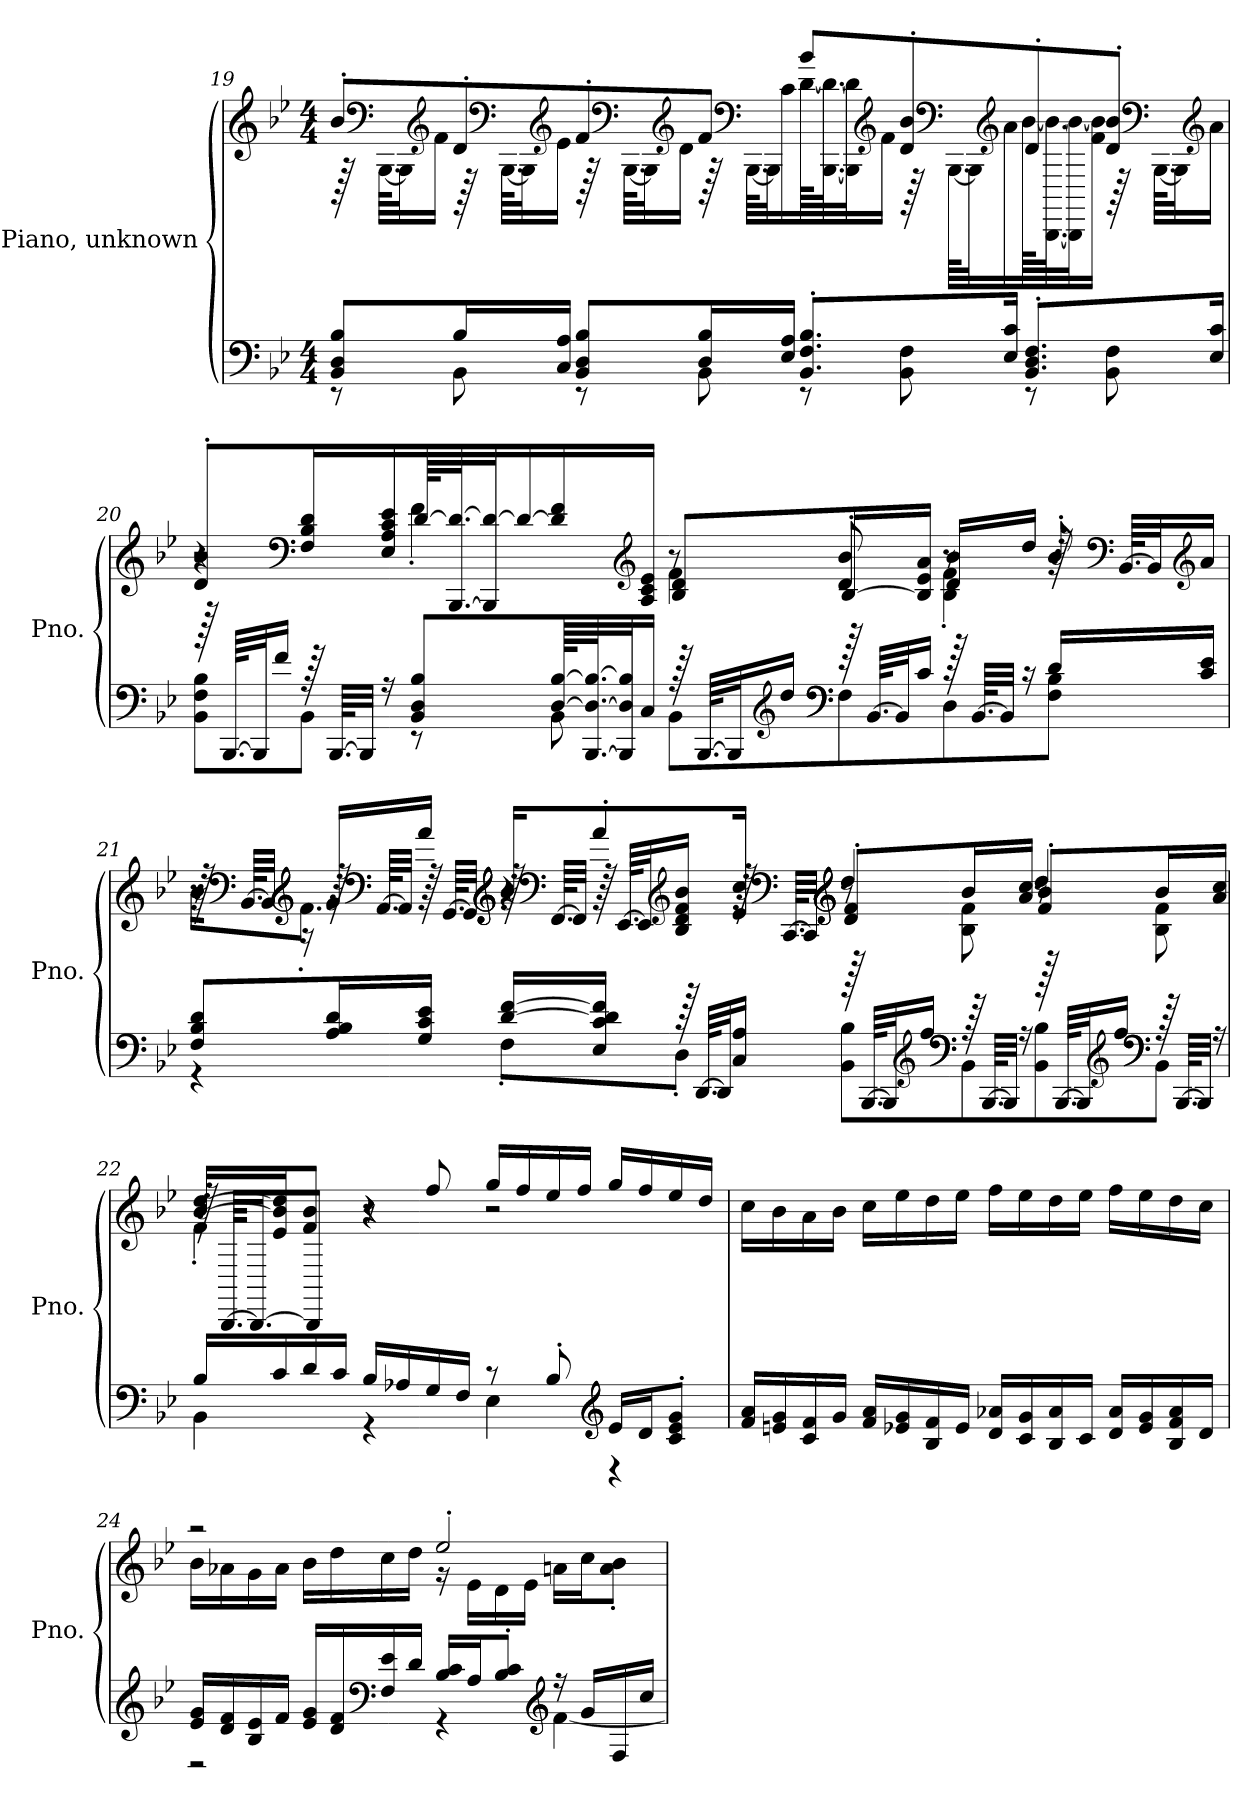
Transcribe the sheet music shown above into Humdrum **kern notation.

**kern	**kern
*part1	*part1
*staff2	*staff1
*I"Piano, unknown	*
*I'Pno.	*
!!LO:PB:g=z
*clefF4	*clefG2
*k[b-e-]	*k[b-e-]
*M4/4	*M4/4
=19	=19
*^	*^
8BB-/ 8D/ 8B-/L	8r	8b-'/L	128r
*	*	*clefF4	*
.	.	.	[64.BBB-\KLLL
.	.	.	32BBB-\J]
*	*	*clefG2	*
.	.	.	16f\JJ
16B-/L	8BB-\	8d'/	128r
*	*	*clefF4	*
.	.	.	[64.BBB-\KLLL
.	.	.	32BBB-\J]
*	*	*clefG2	*
16C/ 16A/JJ	.	.	16e-\JJ
8BB-/ 8D/ 8B-/L	8r	8f'/	128r
*	*	*clefF4	*
.	.	.	[64.BBB-\KLLL
.	.	.	32BBB-\J]
*	*	*clefG2	*
.	.	.	16d\JJ
16D/ 16B-/L	8BB-\	8f/J	128r
*	*	*clefF4	*
.	.	.	[64.BBB-\KLLL
.	.	.	32BBB-\J]
16E-/ 16A/JJ	.	.	16c\
8.BB-/' 8.F/' 8.B-/'L	8r	8b-/L	[128d\KLL
.	.	.	[64.BBB-\ 64.d\_J
.	.	.	32BBB-\] 32d\]J
*	*	*clefG2	*
.	.	.	16f\JJ
.	8BB-\ 8F\	8d/' 8b-/'	128r
*	*	*clefF4	*
.	.	.	[64.BBB-\KLLL
.	.	.	32BBB-\J]
*	*	*clefG2	*
16E-/ 16c/Jk	.	.	16a\
8.BB-/' 8.D/' 8.F/'L	8r	8d'/	[128b-\KLL
.	.	.	[64.BBB-\ 64.b-\_J
.	.	.	32BBB-\] 32b-\_J
.	.	.	16f\ 16b-\]JJ
.	8BB-\ 8F\	8d/' 8b-/'J	128r
*	*	*clefF4	*
.	.	.	[64.BBB-\KLLL
.	.	.	32BBB-\J]
*	*	*clefG2	*
16E-/ 16c/Jk	.	.	16a\JJ
!!LO:LB:g=z
=20	=20	=20	=20
*	*	*	*^
128r	8BB-\ 8F\ 8B-\L	2r	4r	8d/' 8b-/'L
[64.BBB-/KLLL	.	.	.	.
32BBB-/J]	.	.	.	.
16f/JJ	.	.	.	.
*	*	*clefF4	*	*
128r	8BB-\J	.	.	16F/ 16B-/ 16d/L
[64.BBB-/KLLL	.	.	.	.
32BBB-/JJJ]	.	.	.	.
16r	.	.	.	16E-/ 16A/ 16c/ 16e-/
8BB-/ 8D/ 8B-/L	8r	.	4f'\	[128d/KLL
.	.	.	.	[64.BBB-/ 64.d/_J
.	.	.	.	32BBB-/] 32d/_J
.	.	.	.	16d/_
[128D/ [128B-/KLLL	8BB-\	.	.	16d/] 16f/
[64.BBB-/ 64.D/_ 64.B-/_J	.	.	.	.
32BBB-/] 32D/] 32B-/]J	.	.	.	.
*	*	*clefG2	*	*
16C/JJ	.	.	.	16A/ 16c/ 16e-/JJ
128r	8BB-\L	8r	4f\	8B-/ 8d/L
[64.BBB-/KLLL	.	.	.	.
32BBB-/J]	.	.	.	.
*clefG2	*	*	*	*
16dd/JJ	.	.	.	.
*clefF4	*	*	*	*
128r	8F\	8d/' 8b-/'	.	[16B-/L
[64.BB-/KLLL	.	.	.	.
32BB-/J]	.	.	.	.
16c/JJ	.	.	.	16B-/] 16e-/ 16a/JJ
128r	8D\	8r	4B-\' 4f\'	16d/ 16b-/LL
[64.BB-/KLLL	.	.	.	.
32BB-/JJJ]	.	.	.	.
16r	.	.	.	16dd/JJ
16d/LL	8F\ 8B-\J	8b-'/	.	128r
*	*	*clefF4	*	*
.	.	.	.	[64.BB-/KLLL
.	.	.	.	32BB-/J]
*	*	*clefG2	*	*
16c/ 16e-/JJ	.	.	.	16a/JJ
!!LO:LB:g=z	!!	!!
=21	=21	=21	=21	=21
8F/ 8B-/ 8d/L	4r	8r	16b-\KL	128r
*	*	*clefF4	*	*
.	.	.	.	[64.BB-/KLLL
.	.	.	.	32BB-/JJJ]
*	*	*clefG2	*	*
.	.	.	8.f'\J	16r
16A/ 16B-/ 16d/L	.	16g/LL	.	128r
*	*	*clefF4	*	*
.	.	.	.	[64.AA/KLLL
.	.	.	.	32AA/JJJ]
16G/ 16c/ 16e-/JJ	.	16a/JJ	.	128r
.	.	.	.	[64.GG/KLLL
.	.	.	.	32GG/JJJ]
*	*	*clefG2	*	*
[16d/ [16f/LL	8F'\L	16b-/KL	4r	128r
*	*	*clefF4	*	*
.	.	.	.	[64.FF/KLLL
.	.	.	.	32FF/JJJ]
16E-/ 16c/ 16d/] 16f/]JJ	.	8a'/	.	128r
.	.	.	.	[64.EE-/KLLL
.	.	.	.	32EE-/J]
*	*	*clefG2	*	*
128r	8D'\J	.	.	16B-/ 16d/ 16f/ 16b-/JJ
[64.DD/KLLL	.	.	.	.
32DD/J]	.	.	.	.
16C/ 16A/JJ	.	16e-/ 16cc/Jk	.	128r
*	*	*clefF4	*	*
.	.	.	.	[64.CC/KLLL
.	.	.	.	32CC/JJJ]
*	*	*clefG2	*	*
128r	8BB-\ 8B-\L	4dd/	8r	8d/' 8f/'L
[64.BBB-/KLLL	.	.	.	.
32BBB-/J]	.	.	.	.
*clefG2	*	*	*	*
16ff/JJ	.	.	.	.
*clefF4	*	*	*	*
128r	8BB-\	.	8B-\ 8f\	16b-/L
[64.BBB-/KLLL	.	.	.	.
32BBB-/JJJ]	.	.	.	.
16r	.	.	.	16a/ 16cc/JJ
128r	8BB-\ 8B-\	4dd/	8r	8f/' 8b-/'L
[64.BBB-/KLLL	.	.	.	.
32BBB-/J]	.	.	.	.
*clefG2	*	*	*	*
16ff/JJ	.	.	.	.
*clefF4	*	*	*	*
128r	8BB-\J	.	8B-\ 8f\	16b-/L
[64.BBB-/KLLL	.	.	.	.
32BBB-/JJJ]	.	.	.	.
16r	.	.	.	16a/ 16cc/JJ
!!LO:LB:g=z	!!	!!
=22	=22	=22	=22	=22
16B-/LL	4BB-\	[16b-/ [16dd/LL	4f'\	128r
.	.	.	.	[64.BBB-/KKLL
.	.	.	.	16.BBB-/J_
16c/	.	16e-/ 16b-/] 16dd/]J	.	.
16d/	.	8f/ 8b-/J	.	8BBB-/J]
16c/JJ	.	.	.	.
16B-/LL	4r	8r	4r	4r
16A-X/	.	.	.	.
16G/	.	8ff/	.	.
16F/JJ	.	.	.	.
8r	4E-\	16gg/LL	2r	2r
.	.	16ff/	.	.
8B-'/	.	16ee-/	.	.
.	.	16ff/JJ	.	.
*clefG2	*	*	*	*
16e-/LL	4r	16gg/LL	.	.
16d/J	.	16ff/	.	.
8c/' 8e-/' 8g/'J	.	16ee-/	.	.
.	.	16dd/JJ	.	.
*v	*v	*	*	*
*	*v	*v	*v
=23	=23
16f/ 16a/LL	16cc\LL
16en/ 16g/	16b-\
16c/ 16f/	16a\
16g/JJ	16b-\JJ
16f/ 16a/LL	16cc\LL
16e-X/ 16g/	16ee-\
16B-/ 16f/	16dd\
16e-/JJ	16ee-\JJ
16d/ 16a-X/LL	16ff\LL
16c/ 16g/	16ee-\
16B-/ 16a-/	16dd\
16c/JJ	16ee-\JJ
16d/ 16a-/LL	16ff\LL
16e-/ 16g/	16ee-\
16B-/ 16f/ 16a-/	16dd\
16d/JJ	16cc\JJ
!!LO:LB:g=z
=24	=24
*^	*^
16e-/ 16g/LL	2r	2r	16b-\LL
16d/ 16f/	.	.	16a-X\
16B-/ 16e-/	.	.	16g\
16f/JJ	.	.	16a-\JJ
16e-/ 16g/LL	.	.	16b-\LL
16d/ 16f/	.	.	16dd\
*clefF4	*	*	*
16F/ 16e-/	.	.	16cc\
16d/JJ	.	.	16dd\JJ
16B-/ 16c/LL	4r	2ee-'/	16r
16A/J	.	.	16e-\LL
8B-/' 8c/'J	.	.	16d\
.	.	.	16e-\JJ
*clefG2	*	*	*
16r	[4f\	.	16an\LL
16g/LL	.	.	16cc\J
16F/	.	.	8a\' 8b-\'J
16cc/JJ	.	.	.
*v	*v	*	*
*	*v	*v
=	=
*-	*-
